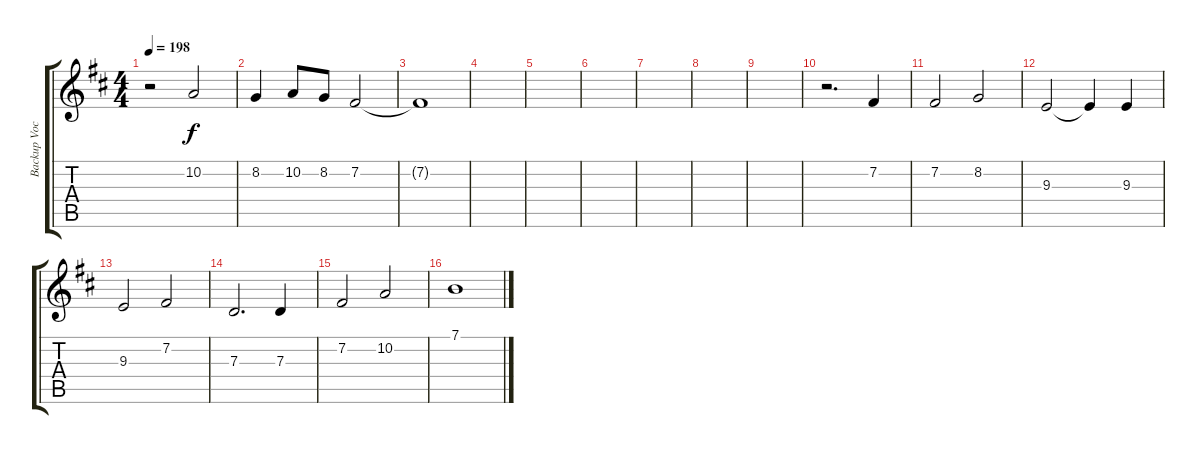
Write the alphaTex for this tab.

\track ("Backup Vocals" "Backup Voc") {instrument synthvoice}
\staff {score tabs}
\tuning (E4 B3 G3 D3 A2 E2) {hide}
\ts (4 4)
\tempo 198
\clef g2
\ks bminor
r.2{dy f} 10.2.2 |
8.2.4 10.2.8 8.2.8 7.2.2 |
7.2{t}.1 |
|
|
|
|
|
|
r.2{d} 7.2.4 |
7.2.2 8.2.2 |
9.3.2 9.3{t}.4 9.3.4 |
9.3.2 7.2.2 |
7.3.2{d} 7.3.4 |
7.2.2 10.2.2 |
7.1.1
